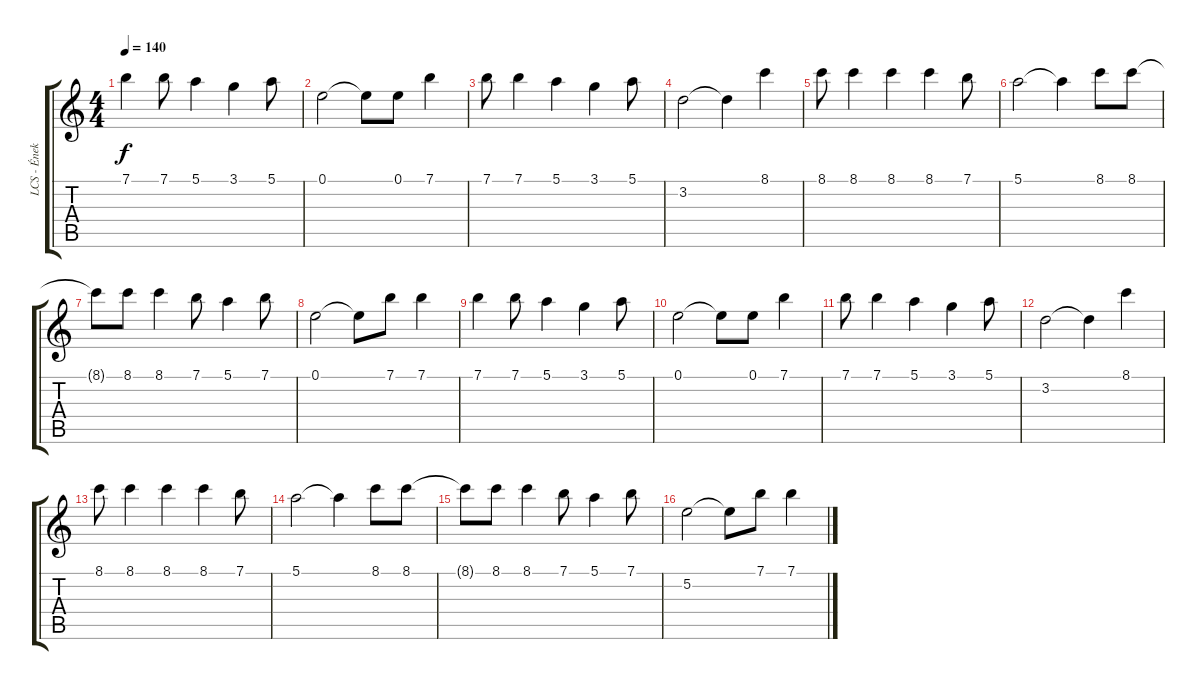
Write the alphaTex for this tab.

\track ("LCS - Ének" "LCS - Ének") {instrument electricguitarmuted}
\staff {score tabs}
\tuning (E4 B3 G3 D3 A2 E2) {hide}
\ts (4 4)
\tempo 140
\clef g2
\ks c
7.1.4{dy f} 7.1.8 5.1.4 3.1.4 5.1.8 |
0.1.2 0.1{t}.8 0.1.8 7.1.4 |
7.1.8 7.1.4 5.1.4 3.1.4 5.1.8 |
3.2.2 3.2{t}.4 8.1.4 |
8.1.8 8.1.4 8.1.4 8.1.4 7.1.8 |
5.1.2 5.1{t}.4 8.1.8 8.1.8 |
8.1{t}.8 8.1.8 8.1.4 7.1.8 5.1.4 7.1.8 |
0.1.2 0.1{t}.8 7.1.8 7.1.4 |
7.1.4 7.1.8 5.1.4 3.1.4 5.1.8 |
0.1.2 0.1{t}.8 0.1.8 7.1.4 |
7.1.8 7.1.4 5.1.4 3.1.4 5.1.8 |
3.2.2 3.2{t}.4 8.1.4 |
8.1.8 8.1.4 8.1.4 8.1.4 7.1.8 |
5.1.2 5.1{t}.4 8.1.8 8.1.8 |
8.1{t}.8 8.1.8 8.1.4 7.1.8 5.1.4 7.1.8 |
5.2.2 5.2{t}.8 7.1.8 7.1.4
